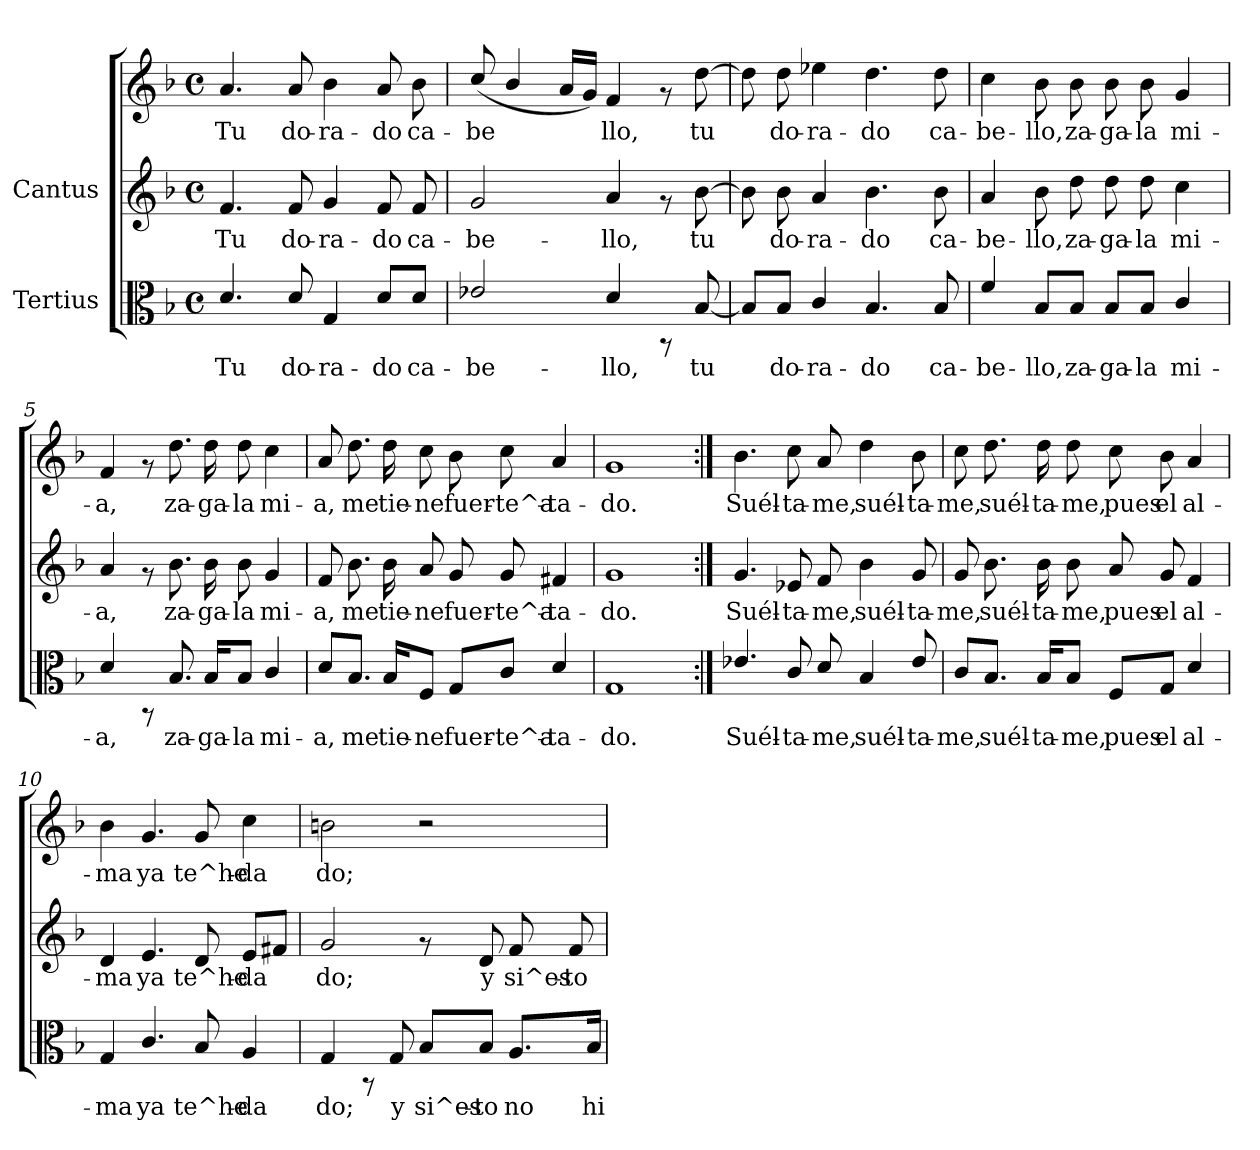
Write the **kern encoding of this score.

**kern	**text	**kern	**text	**kern	**text
*part2	*part2	*part1	*part1	*part1	*part1
*staff3	*staff3	*staff2	*staff2	*staff1	*staff1
*I"Tertius	*	*I"Cantus	*	*	*
!!LO:PB:g=z
*stria5	*	*stria5	*	*stria5	*
*clefC3	*	*clefG2	*	*clefG2	*
*k[b-]	*	*k[b-]	*	*k[b-]	*
*F:	*	*F:	*	*F:	*
*M4/4	*	*M4/4	*	*M4/4	*
*met(c)	*	*met(c)	*	*met(c)	*
*MM108	*	*MM108	*	*MM108	*
=1	=1	=1	=1	=1	=1
!	!LO:LY:b:cj	!	!LO:LY:b:cj	!	!LO:LY:b:cj
4.d/	Tu	4.f/	-Tu	4.a/	Tu
!	!LO:LY:b:cj	!	!LO:LY:b:cj	!	!LO:LY:b:cj
8d/	do-	8f/	do-	8a/	do-
!	!LO:LY:b:cj	!	!LO:LY:b:cj	!	!LO:LY:b:cj
4G/	-ra-	4g/	-ra-	4b-\	-ra-
!	!LO:LY:b:cj	!	!LO:LY:b:cj	!	!LO:LY:b:cj
8d/L	-do	8f/	-do	8a/	-do
!	!LO:LY:b:cj	!	!LO:LY:b:cj	!	!LO:LY:b:cj
8d/J	ca-	8f/	ca-	8b-\	ca-
=2	=2	=2	=2	=2	=2
!	!LO:LY:b:cj	!	!LO:LY:b:cj	!	!LO:LY:b:cj
2e-X/	-be-	2g/	be-	(<8cc/	-be-
!	!	!	!	!	!LO:LY:b:cj
.	.	.	.	4b-/	-
!	!	!	!	!	!LO:LY:b:cj
.	.	.	.	16a/L	.
!	!	!	!	!	!LO:LY:b:cj
.	.	.	.	16g/J)	.
!	!LO:LY:b:cj	!	!LO:LY:b:cj	!	!LO:LY:b:cj
4d/	-llo,	4a/	-llo,	4f/	llo,
8rAA	.	8rf	.	8rf	.
!	!LO:LY:b:cj	!	!LO:LY:b:cj	!	!LO:LY:b:cj
[<8B-/	tu	[>8b-\	tu	[>8dd\	tu
=3	=3	=3	=3	=3	=3
!	!LO:LY:b:cj	!	!LO:LY:b:cj	!	!LO:LY:b:cj
8B-/L]	.	8b-\]	-	8dd\]	.
!	!LO:LY:b:cj	!	!LO:LY:b:cj	!	!LO:LY:b:cj
8B-/J	do-	8b-\	do-	8dd\	do-
!	!LO:LY:b:cj	!	!LO:LY:b:cj	!	!LO:LY:b:cj
4c/	-ra-	4a/	-ra-	4ee-X\	-ra-
!	!LO:LY:b:cj	!	!LO:LY:b:cj	!	!LO:LY:b:cj
4.B-/	-do	4.b-\	-do	4.dd\	-do
!	!LO:LY:b:cj	!	!LO:LY:b:cj	!	!LO:LY:b:cj
8B-/	ca-	8b-\	ca-	8dd\	ca-
=4	=4	=4	=4	=4	=4
!	!LO:LY:b:cj	!	!LO:LY:b:cj	!	!LO:LY:b:cj
4f/	-be-	4a/	-be-	4cc\	-be-
!	!LO:LY:b:cj	!	!LO:LY:b:cj	!	!LO:LY:b:cj
8B-/L	-llo,	8b-\	-llo,	8b-\	-llo,
!	!LO:LY:b:cj	!	!LO:LY:b:cj	!	!LO:LY:b:cj
8B-/J	za-	8dd\	za-	8b-\	za-
!	!LO:LY:b:cj	!	!LO:LY:b:cj	!	!LO:LY:b:cj
8B-/L	-ga-	8dd\	-ga-	8b-\	-ga-
!	!LO:LY:b:cj	!	!LO:LY:b:cj	!	!LO:LY:b:cj
8B-/J	-la	8dd\	-la	8b-\	-la
!	!LO:LY:b:cj	!	!LO:LY:b:cj	!	!LO:LY:b:cj
4c/	mi-	4cc\	mi-	4g/	mi-
!!LO:LB:g=z
=5	=5	=5	=5	=5	=5
!	!LO:LY:b:cj	!	!LO:LY:b:cj	!	!LO:LY:b:cj
4d/	-a,	4a/	-a,	4f/	-a,
8rAA	.	8rf	.	8rf	.
!	!LO:LY:b:cj	!	!LO:LY:b:cj	!	!LO:LY:b:cj
8.B-/	za-	8.b-\	za-	8.dd\	za-
!	!LO:LY:b:cj	!	!LO:LY:b:cj	!	!LO:LY:b:cj
16B-/KL	-ga-	16b-\	-ga-	16dd\	-ga-
!	!LO:LY:b:cj	!	!LO:LY:b:cj	!	!LO:LY:b:cj
8B-/J	-la	8b-\	-la	8dd\	-la
!	!LO:LY:b:cj	!	!LO:LY:b:cj	!	!LO:LY:b:cj
4c/	mi-	4g/	mi-	4cc\	mi-
=6	=6	=6	=6	=6	=6
!	!LO:LY:b:cj	!	!LO:LY:b:cj	!	!LO:LY:b:cj
8d/L	-a,	8f/	-a,	8a/	-a,
!	!LO:LY:b:cj	!	!LO:LY:b:cj	!	!LO:LY:b:cj
8.B-/J	me	8.b-\	me	8.dd\	me
!	!LO:LY:b:cj	!	!LO:LY:b:cj	!	!LO:LY:b:cj
16B-/KL	tie-	16b-\	tie-	16dd\	tie-
!	!LO:LY:b:cj	!	!LO:LY:b:cj	!	!LO:LY:b:cj
8F/J	-ne	8a/	-ne	8cc\	-ne
!	!LO:LY:b:cj	!	!LO:LY:b:cj	!	!LO:LY:b:cj
8G/L	fuer-	8g/	fuer-	8b-\	fuer-
!	!LO:LY:b:cj	!	!LO:LY:b:cj	!	!LO:LY:b:cj
8c/J	-te^a-	8g/	-te^a-	8cc\	-te^a-
!	!LO:LY:b:cj	!	!LO:LY:b:cj	!	!LO:LY:b:cj
4d/	-ta-	4f#X/	-ta-	4a/	-ta-
=7	=7	=7	=7	=7	=7
!	!LO:LY:b:cj	!	!LO:LY:b:cj	!	!LO:LY:b:cj
1G	-do.	1g	do.	1g	-do.
=8:|!	=8:|!	=8:|!	=8:|!	=8:|!	=8:|!
!	!LO:LY:b:cj	!	!LO:LY:b:cj	!	!LO:LY:b:cj
4.e-X/	Suél-	4.g/	-Suél-	4.b-\	Suél-
!	!LO:LY:b:cj	!	!LO:LY:b:cj	!	!LO:LY:b:cj
8c/	-ta-	8e-X/	-ta-	8cc\	-ta-
!	!LO:LY:b:cj	!	!LO:LY:b:cj	!	!LO:LY:b:cj
8d/	-me,	8f/	-me,	8a/	-me,
!	!LO:LY:b:cj	!	!LO:LY:b:cj	!	!LO:LY:b:cj
4B-/	suél-	4b-\	suél-	4dd\	suél-
!	!LO:LY:b:cj	!	!LO:LY:b:cj	!	!LO:LY:b:cj
8e-/	-ta-	8g/	-ta-	8b-\	-ta-
!!LO:LB:g=z
=9	=9	=9	=9	=9	=9
!	!LO:LY:b:cj	!	!LO:LY:b:cj	!	!LO:LY:b:cj
8c/L	-me,	8g/	-me,	8cc\	-me,
!	!LO:LY:b:cj	!	!LO:LY:b:cj	!	!LO:LY:b:cj
8.B-/J	suél-	8.b-\	suél-	8.dd\	suél-
!	!LO:LY:b:cj	!	!LO:LY:b:cj	!	!LO:LY:b:cj
16B-/KL	-ta-	16b-\	-ta-	16dd\	-ta-
!	!LO:LY:b:cj	!	!LO:LY:b:cj	!	!LO:LY:b:cj
8B-/J	-me,	8b-\	-me,	8dd\	-me,
!	!LO:LY:b:cj	!	!LO:LY:b:cj	!	!LO:LY:b:cj
8F/L	pues	8a/	pues	8cc\	pues
!	!LO:LY:b:cj	!	!LO:LY:b:cj	!	!LO:LY:b:cj
8G/J	el	8g/	el	8b-\	el
!	!LO:LY:b:cj	!	!LO:LY:b:cj	!	!LO:LY:b:cj
4d/	al-	4f/	al-	4a/	al-
=10	=10	=10	=10	=10	=10
!	!LO:LY:b:cj	!	!LO:LY:b:cj	!	!LO:LY:b:cj
4G/	-ma	4d/	ma	4b-\	-ma
!	!LO:LY:b:cj	!	!LO:LY:b:cj	!	!LO:LY:b:cj
4.c/	ya	4.e/	ya	4.g/	ya
!	!LO:LY:b:cj	!	!LO:LY:b:cj	!	!LO:LY:b:cj
8B-/	te^he-	8d/	te^he-	8g/	te^he-
!	!LO:LY:b:cj	!	!LO:LY:b:cj	!	!LO:LY:b:cj
4A/	-da	8e/L	-da	4cc\	-da
!	!	!	!LO:LY:b:cj	!	!
.	.	8f#X/J	.	.	.
=11	=11	=11	=11	=11	=11
!	!LO:LY:b:cj	!	!LO:LY:b:cj	!	!LO:LY:b:cj
4G/	do;	2g/	do;	2bn\	do;
8rAA	.	.	.	.	.
!	!LO:LY:b:cj	!	!	!	!
8G/	y	.	.	.	.
!	!LO:LY:b:cj	!	!	!	!
8B-/L	si^es-	8rf	.	2r	.
!	!LO:LY:b:cj	!	!LO:LY:b:cj	!	!
8B-/J	-to	8d/	y	.	.
!	!LO:LY:b:cj	!	!LO:LY:b:cj	!	!
8.A/L	no	8f/	si^es-	.	.
!	!	!	!LO:LY:b:cj	!	!
.	.	8f/	-to	.	.
!	!LO:LY:b:cj	!	!	!	!
16B-/Jk	hi-	.	.	.	.
=	=	=	=	=	=
*-	*-	*-	*-	*-	*-
